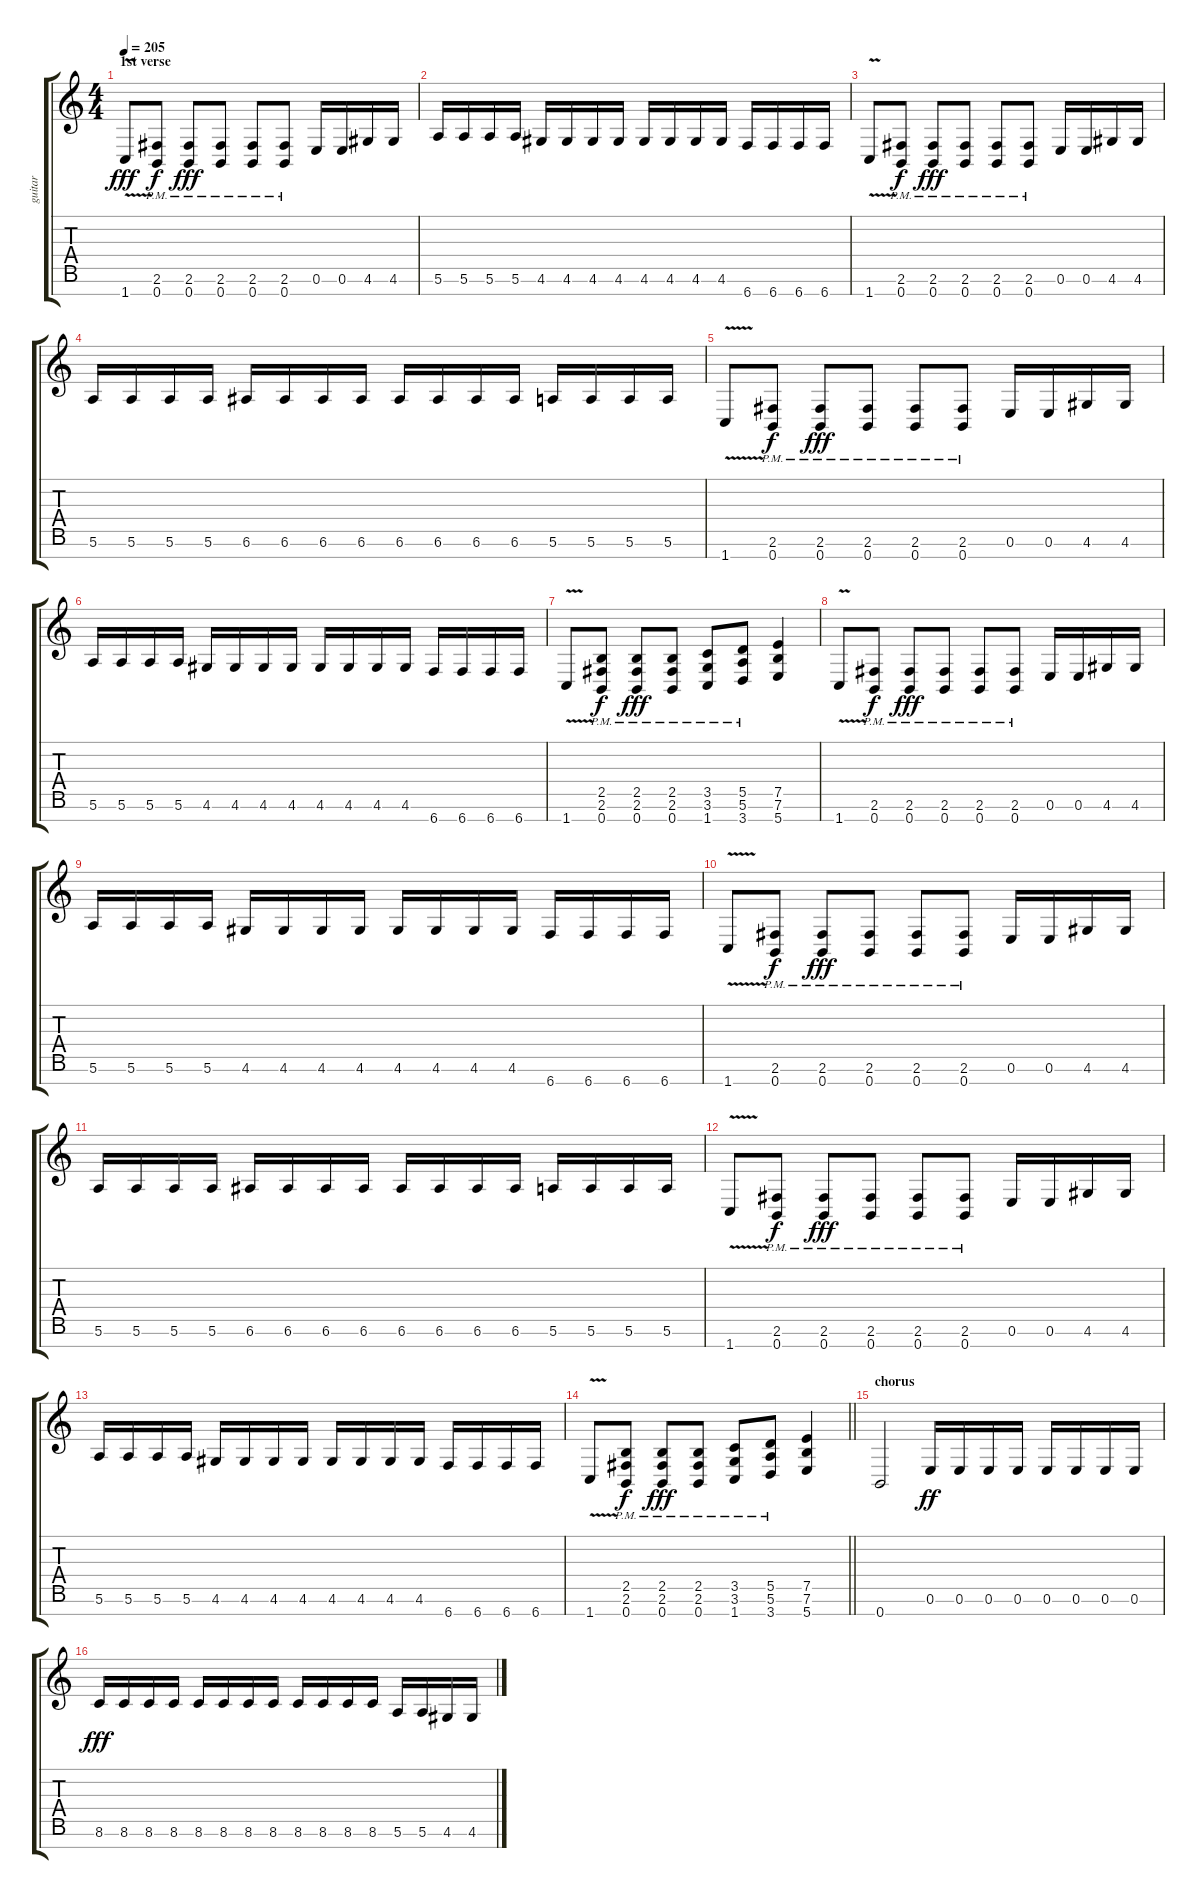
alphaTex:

\track ("guitar" "guitar") {instrument distortionguitar}
\staff {score tabs}
\tuning (E4 B3 G3 D3 A2 E2 B1) {hide}
\ts (4 4)
\section ("" "1st verse")
\tempo 205
\clef g2
\ks c
1.7{v}.8{dy fff} (2.6{pm} 0.7{pm}).8{dy f} (2.6{pm} 0.7{pm}).8{dy fff} (2.6{pm} 0.7{pm}).8 (2.6{pm} 0.7{pm}).8 (2.6{pm} 0.7{pm}).8 0.6.16 0.6.16 4.6.16 4.6.16 |
5.6.16 5.6.16 5.6.16 5.6.16 4.6.16 4.6.16 4.6.16 4.6.16 4.6.16 4.6.16 4.6.16 4.6.16 6.7.16 6.7.16 6.7.16 6.7.16 |
1.7{v}.8 (2.6{pm} 0.7{pm}).8{dy f} (2.6{pm} 0.7{pm}).8{dy fff} (2.6{pm} 0.7{pm}).8 (2.6{pm} 0.7{pm}).8 (2.6{pm} 0.7{pm}).8 0.6.16 0.6.16 4.6.16 4.6.16 |
5.6.16 5.6.16 5.6.16 5.6.16 6.6.16 6.6.16 6.6.16 6.6.16 6.6.16 6.6.16 6.6.16 6.6.16 5.6.16 5.6.16 5.6.16 5.6.16 |
1.7{v}.8 (2.6{pm} 0.7{pm}).8{dy f} (2.6{pm} 0.7{pm}).8{dy fff} (2.6{pm} 0.7{pm}).8 (2.6{pm} 0.7{pm}).8 (2.6{pm} 0.7{pm}).8 0.6.16 0.6.16 4.6.16 4.6.16 |
5.6.16 5.6.16 5.6.16 5.6.16 4.6.16 4.6.16 4.6.16 4.6.16 4.6.16 4.6.16 4.6.16 4.6.16 6.7.16 6.7.16 6.7.16 6.7.16 |
1.7{v}.8 (2.5{pm} 2.6{pm} 0.7{pm}).8{dy f} (2.5{pm} 2.6{pm} 0.7{pm}).8{dy fff} (2.5{pm} 2.6{pm} 0.7{pm}).8 (3.5{pm} 3.6{pm} 1.7{pm}).8 (5.5{pm} 5.6{pm} 3.7{pm}).8 (7.5 7.6 5.7).4 |
1.7{v}.8 (2.6{pm} 0.7{pm}).8{dy f} (2.6{pm} 0.7{pm}).8{dy fff} (2.6{pm} 0.7{pm}).8 (2.6{pm} 0.7{pm}).8 (2.6{pm} 0.7{pm}).8 0.6.16 0.6.16 4.6.16 4.6.16 |
5.6.16 5.6.16 5.6.16 5.6.16 4.6.16 4.6.16 4.6.16 4.6.16 4.6.16 4.6.16 4.6.16 4.6.16 6.7.16 6.7.16 6.7.16 6.7.16 |
1.7{v}.8 (2.6{pm} 0.7{pm}).8{dy f} (2.6{pm} 0.7{pm}).8{dy fff} (2.6{pm} 0.7{pm}).8 (2.6{pm} 0.7{pm}).8 (2.6{pm} 0.7{pm}).8 0.6.16 0.6.16 4.6.16 4.6.16 |
5.6.16 5.6.16 5.6.16 5.6.16 6.6.16 6.6.16 6.6.16 6.6.16 6.6.16 6.6.16 6.6.16 6.6.16 5.6.16 5.6.16 5.6.16 5.6.16 |
1.7{v}.8 (2.6{pm} 0.7{pm}).8{dy f} (2.6{pm} 0.7{pm}).8{dy fff} (2.6{pm} 0.7{pm}).8 (2.6{pm} 0.7{pm}).8 (2.6{pm} 0.7{pm}).8 0.6.16 0.6.16 4.6.16 4.6.16 |
5.6.16 5.6.16 5.6.16 5.6.16 4.6.16 4.6.16 4.6.16 4.6.16 4.6.16 4.6.16 4.6.16 4.6.16 6.7.16 6.7.16 6.7.16 6.7.16 |
\barLineRight lightlight
1.7{v}.8 (2.5{pm} 2.6{pm} 0.7{pm}).8{dy f} (2.5{pm} 2.6{pm} 0.7{pm}).8{dy fff} (2.5{pm} 2.6{pm} 0.7{pm}).8 (3.5{pm} 3.6{pm} 1.7{pm}).8 (5.5{pm} 5.6{pm} 3.7{pm}).8 (7.5 7.6 5.7).4 |
\section ("" "chorus")
0.7.2 0.6.16{dy ff} 0.6.16 0.6.16 0.6.16 0.6.16 0.6.16 0.6.16 0.6.16 |
8.6.16{dy fff} 8.6.16 8.6.16 8.6.16 8.6.16 8.6.16 8.6.16 8.6.16 8.6.16 8.6.16 8.6.16 8.6.16 5.6.16 5.6.16 4.6.16 4.6.16
